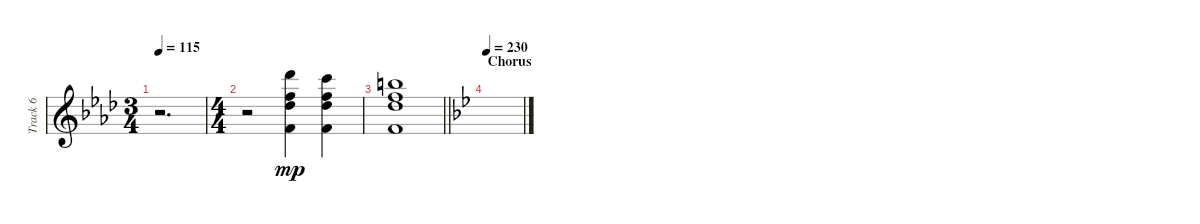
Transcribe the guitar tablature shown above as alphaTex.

\track ("Track 6" "Track 6") {instrument choiraahs}
\staff {score}
\tuning (D4 A3 F3 C3 G2 D2) {hide}
\ts (3 4)
\tempo 115
\clef g2
\ks fminor
r.2{d dy f} |
\ts (4 4)
r.2 (23.1 8.2 24.3 25.4).4{dy mp} (22.1 8.2 24.3 25.4).4 |
\barLineRight lightlight
(21.1 8.2 24.3 25.4).1 |
\section ("" "Chorus")
\tempo 230
\ks gminor
